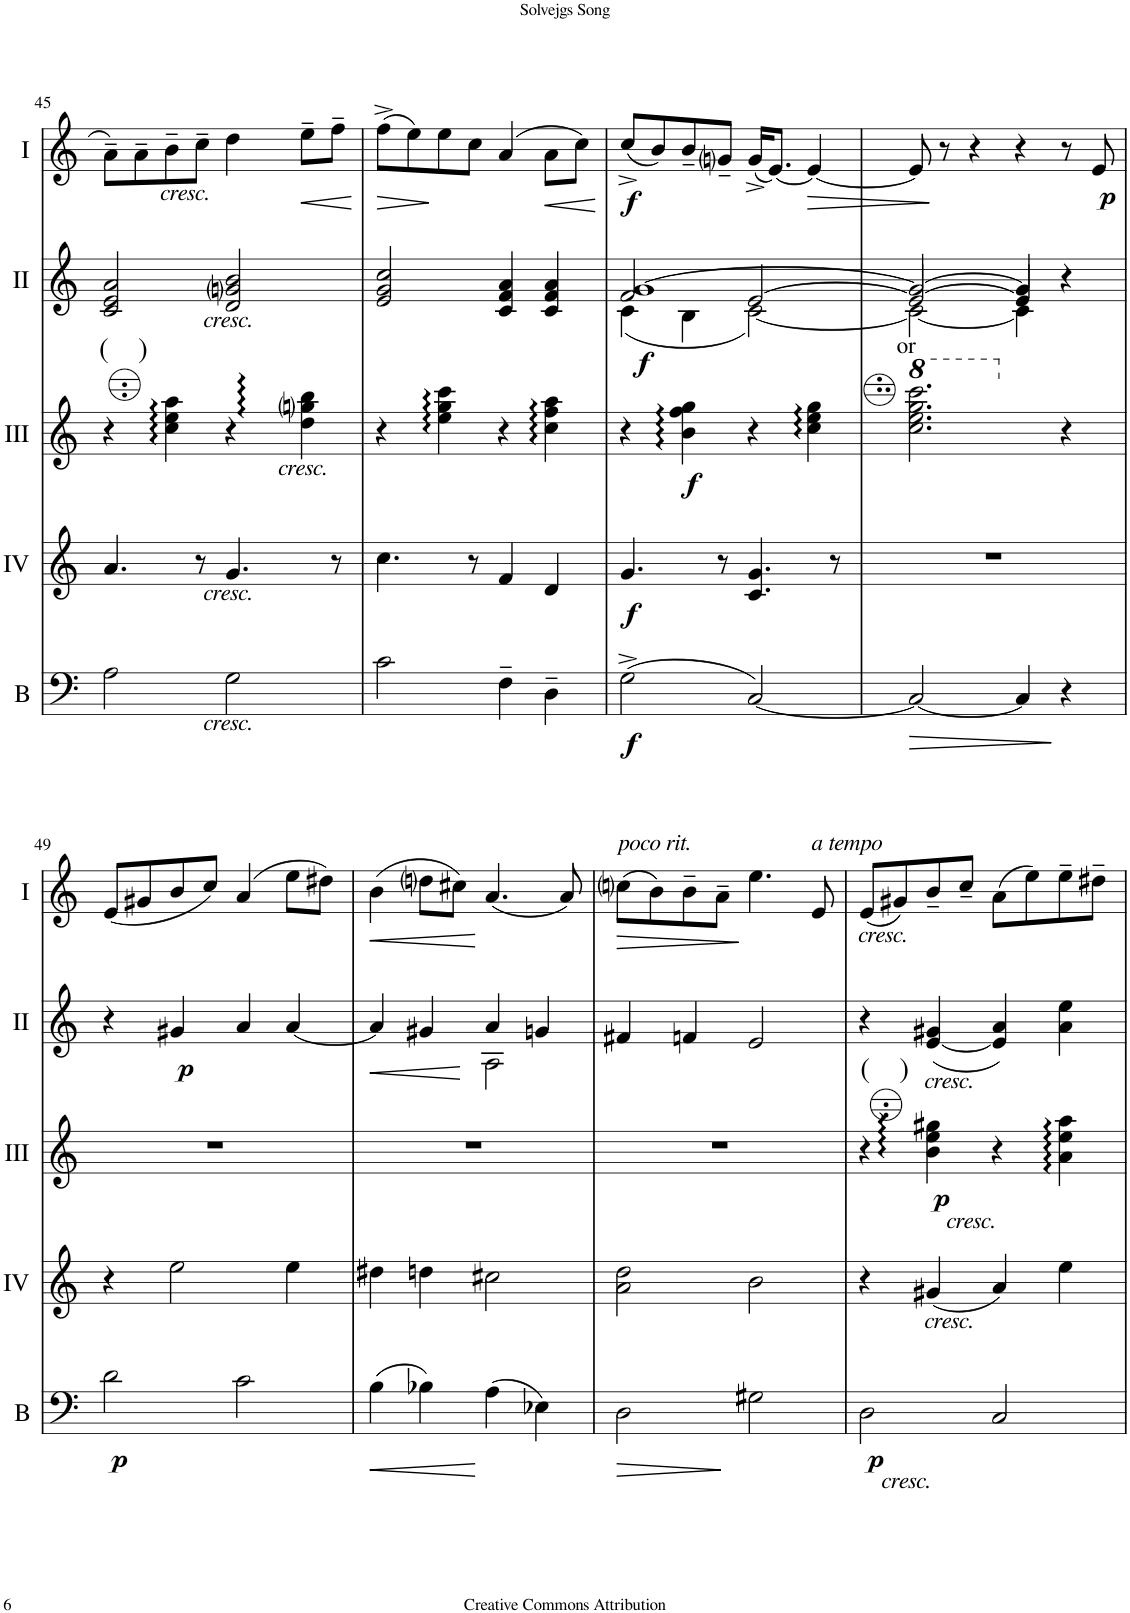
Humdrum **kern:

**kern	**dynam	**kern	**dynam	**kern	**dynam	**kern	**dynam	**kern	**dynam
*part5	*part5	*part4	*part4	*part3	*part3	*part2	*part2	*part1	*part1
*staff5	*staff5	*staff4	*staff4	*staff3	*staff3	*staff2	*staff2	*staff1	*staff1
*I"Bass	*	*I"Acc. 4	*	*I"Acc. 3	*	*I"Acc. 2	*	*I"Acc. 1	*
*I'B	*	*	*	*	*	*	*	*	*
!!LO:PB:g=z
*clefF4	*	*clefG2	*	*clefG2	*	*clefG2	*	*clefG2	*
*Trd7c12	*	*Trd7c12	*	*Trd7c12	*	*	*	*	*
*k[]	*	*k[]	*	*k[]	*	*k[]	*	*k[]	*
*M4/4	*	*M4/4	*	*M4/4	*	*M4/4	*	*M4/4	*
*met(c)	*	*met(c)	*	*met(c)	*	*met(c)	*	*met(c)	*
=45	=45	=45	=45	=45	=45	=45	=45	=45	=45
2A\	.	4.a/	.	4r	.	2c/ 2e/ 2a/	.	8a~\L	.
.	.	.	.	.	.	.	.	8a~\	.
!	!	!	!	!	!	!	!	!LO:TX:b:i:t=cresc.	!
!	!	!	!	!LO:TX:a:t=(    )	!	!	!	!	!
.	.	.	.	4cc\ 4ee\ 4aa\	.	.	.	8b~\	.
.	.	8r	.	.	.	.	.	8cc~\J	.
!	!	!	!	!	!	!LO:TX:b:i:t=cresc.	!	!	!
!	!	!LO:TX:b:i:t=cresc.	!	!	!	!	!	!	!
!LO:TX:b:i:t=cresc.	!	!	!	!	!	!	!	!	!
2G\	.	4.g/	.	4r	.	2d/ 2gni/ 2b/	.	4dd\	.
!	!	!	!	!LO:TX:b:i:t=cresc.	!	!	!	!	!
!	!	!	!	!	!	!	!	!	!LO:HP:b
.	.	.	.	4dd\ 4ggni\ 4bb\	.	.	.	8ee~\L	<
.	.	8r	.	.	.	.	.	8ff~\J	.
.	.	.	.	.	.	.	.	.	[
=46	=46	=46	=46	=46	=46	=46	=46	=46	=46
!	!	!	!	!	!	!	!	!	!LO:HP:b
2c\	.	4.cc\	.	4r	.	2e/ 2g/ 2cc/	.	(8ff^\L	>
.	.	.	.	.	.	.	.	8ee\)	.
.	.	.	.	4ee\ 4gg\ 4ccc\	.	.	.	8ee\	]
.	.	8r	.	.	.	.	.	8cc\J	.
4F~\	.	4f/	.	4r	.	4c/ 4f/ 4a/	.	(4a/	.
!	!	!	!	!	!	!	!	!	!LO:HP:b
4D~\	.	4d/	.	4cc\ 4ff\ 4aa\	.	4c/ 4f/ 4a/	.	8a\L	<
.	.	.	.	.	.	.	.	8cc\J)	.
.	.	.	.	.	.	.	.	.	[
=47	=47	=47	=47	=47	=47	=47	=47	=47	=47
*	*	*	*	*	*	*^	*	*	*
*	*	*	*	*	*	*	*^	*	*	*
!	!LO:DY:b	!	!LO:DY:b	!	!	!	!	!	!LO:DY:b	!	!LO:DY:b
(2G^\	f	4.g/	f	4r	.	[1g	2f/	(4c\	f	(8cc^/L	f
.	.	.	.	.	.	.	.	.	.	8b/)	.
!	!	!	!	!	!LO:DY:b	!	!	!	!	!	!
.	.	.	.	4b\ 4ff\ 4gg\	f	.	.	4B\	.	8b~/	.
.	.	8r	.	.	.	.	.	.	.	8gni~/J	.
[2C/)	.	4.c/ 4.g/	.	4r	.	.	[2e/	[2c\)	.	(16g^/KL	.
.	.	.	.	.	.	.	.	.	.	[8.e/J)	.
!	!	!	!	!	!	!	!	!	!	!	!LO:HP:b
.	.	.	.	4cc\ 4ee\ 4gg\	.	.	.	.	.	4e/_	>
.	.	8r	.	.	.	.	.	.	.	.	.
=48	=48	=48	=48	=48	=48	=48	=48	=48	=48	=48	=48
!	!LO:HP:b	!	!	!	!	!	!	!	!	!	!
*	*	*	*	*8va	*	*	*	*	*	*	*
!	!	!	!	!LO:TX:a:t=or	!	!	!	!	!	!	!
2C/_	>	1r	.	2.ccc\ 2.eee\ 2.ggg\ 2.cccc\	.	2g/_	2e/_	2c\_	.	8e/]	.
.	.	.	.	.	.	.	.	.	.	8r	]
.	.	.	.	.	.	.	.	.	.	4r	.
4C/]	.	.	.	.	.	4g/]	4e/]	4c\]	.	4r	.
*	*	*	*	*X8va	*	*	*	*	*	*	*
4r	.	.	.	4r	.	4r	4ryy	4ryy	.	8r	.
!	!	!	!	!	!	!	!	!	!	!	!LO:DY:b
.	.	.	.	.	.	.	.	.	.	8e/	p
*	*	*	*	*	*	*v	*v	*v	*	*	*
!!LO:LB:g=z
=49	=49	=49	=49	=49	=49	=49	=49	=49	=49
!	!LO:DY:b	!	!	!	!	!	!	!	!
2d\	p	4r	.	1r	.	4r	.	(8e/L	.
.	.	.	.	.	.	.	.	8g#X/	.
!	!	!	!	!	!	!	!LO:DY:b	!	!
.	.	2ee\	.	.	.	4g#X/	p	8b/	.
.	.	.	.	.	.	.	.	8cc/J)	.
2c\	.	.	.	.	.	4a/	.	(4a/	.
.	.	4ee\	.	.	.	[4a/	.	8ee\L	.
.	.	.	.	.	.	.	.	8dd#X\J)	.
=50	=50	=50	=50	=50	=50	=50	=50	=50	=50
!	!LO:HP:b	!	!	!	!	!	!LO:HP:b	!	!LO:HP:b
*	*	*	*	*	*	*^	*	*	*
(4B\	<	4dd#X\	.	1r	.	4a/]	2ryy	<	(4b\	<
4B-X\)	.	4ddn\	.	.	.	4g#X/	.	.	8ddni\L	.
.	.	.	.	.	.	.	.	.	8cc#X\J)	.
(4A\	]	2cc#X\	.	.	.	4a/	2A\	[	(4.a/	[
4E-X\)	.	.	.	.	.	4gn/	.	.	.	.
.	.	.	.	.	.	.	.	.	8a/)	.
*	*	*	*	*	*	*v	*v	*	*	*
=51	=51	=51	=51	=51	=51	=51	=51	=51	=51
!	!	!	!	!	!	!	!	!LO:TX:a:i:t=poco rit.	!
!	!	!	!	!	!	!	!	!	!LO:HP:b
2D\	.	2a\ 2dd\	.	1r	.	4f#X/	.	(8ccni\L	>
.	.	.	.	.	.	.	.	8b\)	.
.	.	.	.	.	.	4fn/	.	8b~\	.
.	.	.	.	.	.	.	.	8a~\J	.
2G#X\	[	2b\	.	.	.	2e/	.	4.ee\	]
!	!	!	!	!	!	!	!	!LO:TX:a:i:t=a tempo	!
.	.	.	.	.	.	.	.	8e/	.
=52	=52	=52	=52	=52	=52	=52	=52	=52	=52
!	!	!	!	!	!	!	!	!LO:TX:b:i:t=cresc.	!
!LO:TX:b:i:t=cresc.	!	!	!	!	!	!	!	!	!
!	!LO:DY:b	!	!	!	!	!	!	!	!
2D\	p	4r	.	4r	.	4r	.	(8e/L	.
.	.	.	.	.	.	.	.	8g#X/)	.
!	!	!	!	!	!	!LO:TX:b:i:t=cresc.	!	!	!
!	!	!	!	!LO:TX:b:i:t=cresc.	!	!	!	!	!
!	!	!	!	!LO:TX:a:t=(    )	!	!	!	!	!
!	!	!LO:TX:b:i:t=cresc.	!	!	!	!	!	!	!
!	!	!	!	!	!LO:DY:b	!	!	!	!
.	.	(4g#X/	.	4b\ 4ee\ 4gg#X\	p	([4e/ 4g#X/	.	8b~/	.
.	.	.	.	.	.	.	.	8cc~/J	.
2C/	.	4a/)	.	4r	.	4e/] 4a/)	.	(8a\L	.
.	.	.	.	.	.	.	.	8ee\)	.
.	.	4ee\	.	4a\ 4ee\ 4aa\	.	4a\ 4ee\	.	8ee~\	.
.	.	.	.	.	.	.	.	8dd#X~\J	.
=	=	=	=	=	=	=	=	=	=
*-	*-	*-	*-	*-	*-	*-	*-	*-	*-
